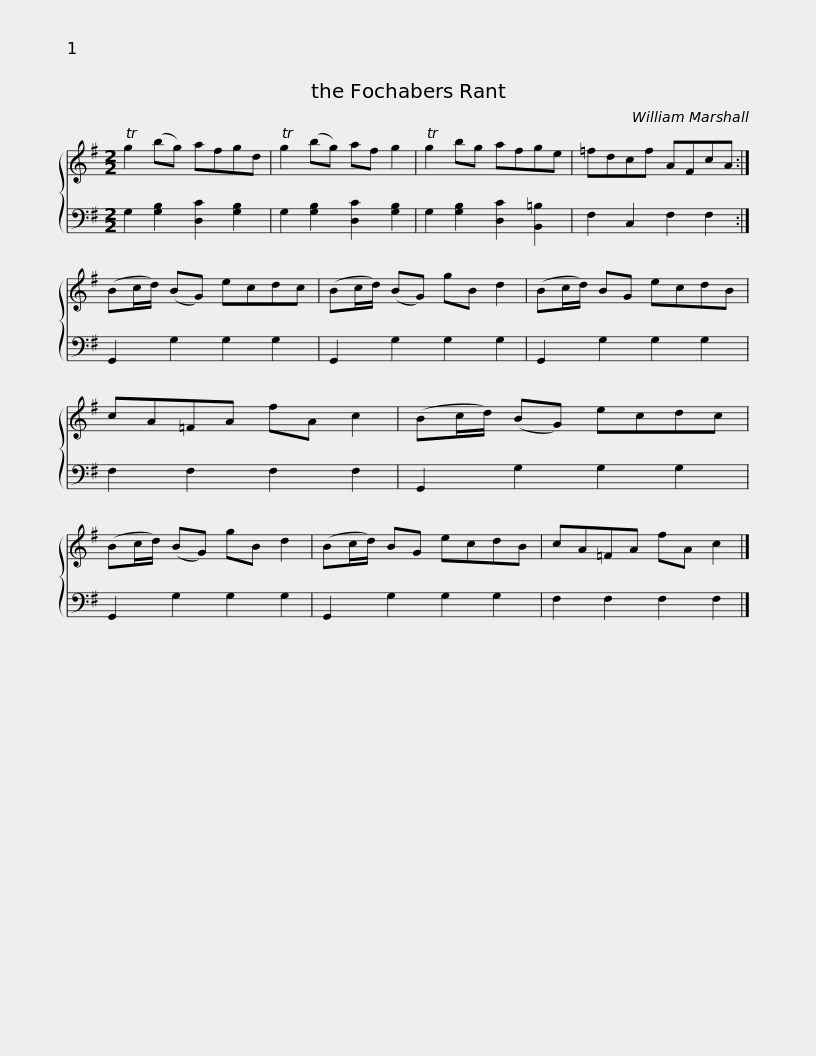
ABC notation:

X:1
%%score { 1 2 }
L:1/8
M:2/2
I:linebreak $
K:G
V:1 treble
V:2 bass
V:1
 Tg2 (bg) afgd | Tg2 (bg) af g2 | Tg2 bg afge | =fdcf AFcA :| (Bc/d/) (BG) ecdc |$ %5
 (Bc/d/) (BG) gB d2 | (Bc/d/) BG ecdB | cA=FA fA c2 | (Bc/d/) (BG) ecdc | (Bc/d/) (BG) gB d2 |$ %10
 (Bc/d/) BG ecdB | cA=FA fA c2 |] %12
V:2
 G,2 [G,B,]2 [D,C]2 [G,B,]2 | G,2 [G,B,]2 [D,C]2 [G,B,]2 | G,2 [G,B,]2 [D,C]2 [B,,=B,]2 | F,2 C,2 F,2 F,2 :| G,,2 G,2 G,2 G,2 |$ %5
 G,,2 G,2 G,2 G,2 | G,,2 G,2 G,2 G,2 | F,2 F,2 F,2 F,2 | G,,2 G,2 G,2 G,2 | G,,2 G,2 G,2 G,2 |$ %10
 G,,2 G,2 G,2 G,2 | F,2 F,2 F,2 F,2 |] %12
